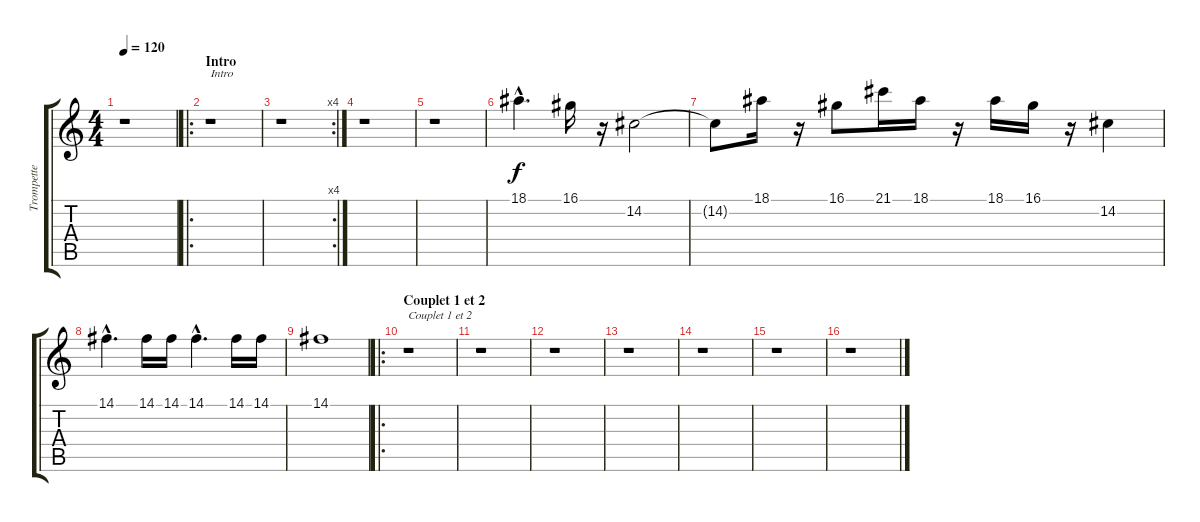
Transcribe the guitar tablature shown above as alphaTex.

\track ("Trompette 2" "Trompette ") {instrument trombone}
\staff {score tabs}
\tuning (E4 B3 G3 D3 A2 E2) {hide}
\ts (4 4)
\tempo 120
\clef g2
\ks c
r.1{dy f instrument trombone} |
\ro
\section ("" "Intro")
r.1{txt "Intro"} |
\rc 4
r.1 |
r.1 |
r.1 |
18.1{hac}.4{d} 16.1.16 r.16 14.2.2 |
14.2{t}.8 18.1.16 r.16 16.1.8 21.1.16 18.1.16 r.16 18.1.16 16.1.16 r.16 14.2.4 |
14.1{hac}.4{d} 14.1.16 14.1.16 14.1{hac}.4{d} 14.1.16 14.1.16 |
14.1.1 |
\ro
\section ("" "Couplet 1 et 2")
r.1{txt "Couplet 1 et 2"} |
r.1 |
r.1 |
r.1 |
r.1 |
r.1 |
r.1
